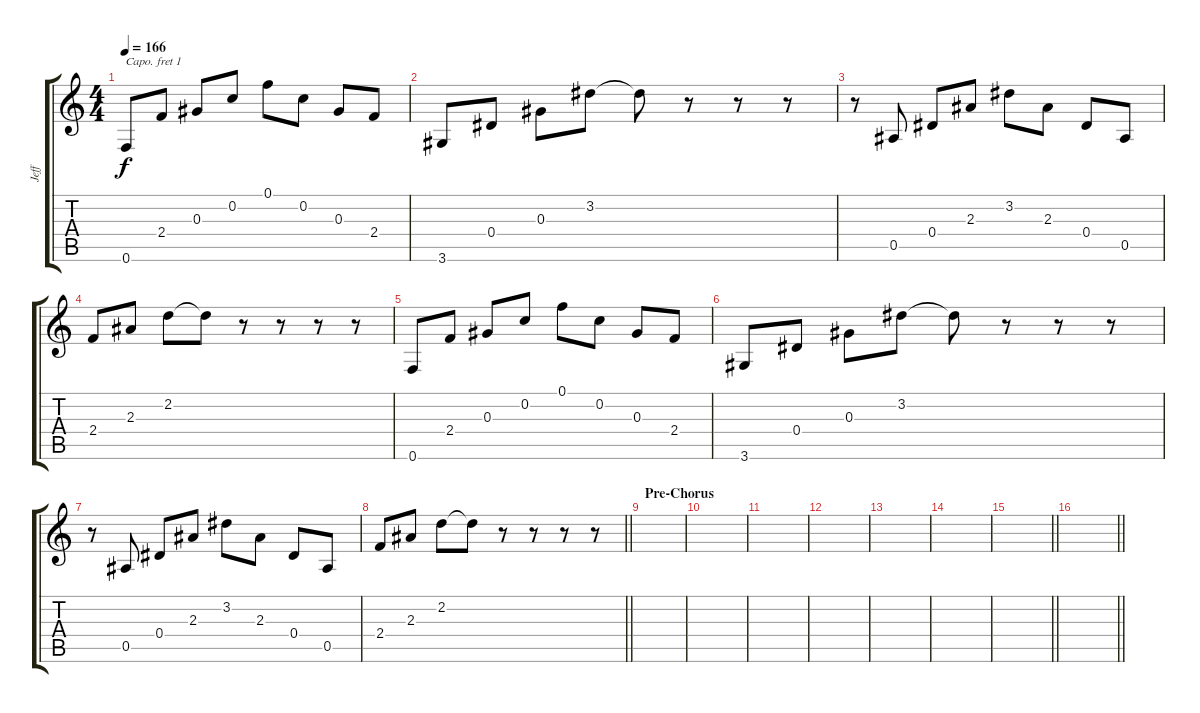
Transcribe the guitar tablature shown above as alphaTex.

\track ("Jeff" "Jeff") {instrument electricguitarclean}
\staff {score tabs}
\capo 1
\tuning (E4 B3 G3 D3 A2 E2) {hide}
\ts (4 4)
\tempo 166
\clef g2
\ks c
0.6.8{dy f} 2.4.8 0.3.8 0.2.8 0.1.8 0.2.8 0.3.8 2.4.8 |
3.6.8 0.4.8 0.3.8 3.2.8 3.2{t}.8 r.8 r.8 r.8 |
r.8 0.5.8 0.4.8 2.3.8 3.2.8 2.3.8 0.4.8 0.5.8 |
2.4.8 2.3.8 2.2.8 2.2{t}.8 r.8 r.8 r.8 r.8 |
0.6.8 2.4.8 0.3.8 0.2.8 0.1.8 0.2.8 0.3.8 2.4.8 |
3.6.8 0.4.8 0.3.8 3.2.8 3.2{t}.8 r.8 r.8 r.8 |
r.8 0.5.8 0.4.8 2.3.8 3.2.8 2.3.8 0.4.8 0.5.8 |
\barLineRight lightlight
2.4.8 2.3.8 2.2.8 2.2{t}.8 r.8 r.8 r.8 r.8 |
\section ("" "Pre-Chorus")
|
|
|
|
|
|
\barLineRight lightlight
|
\barLineRight lightlight
